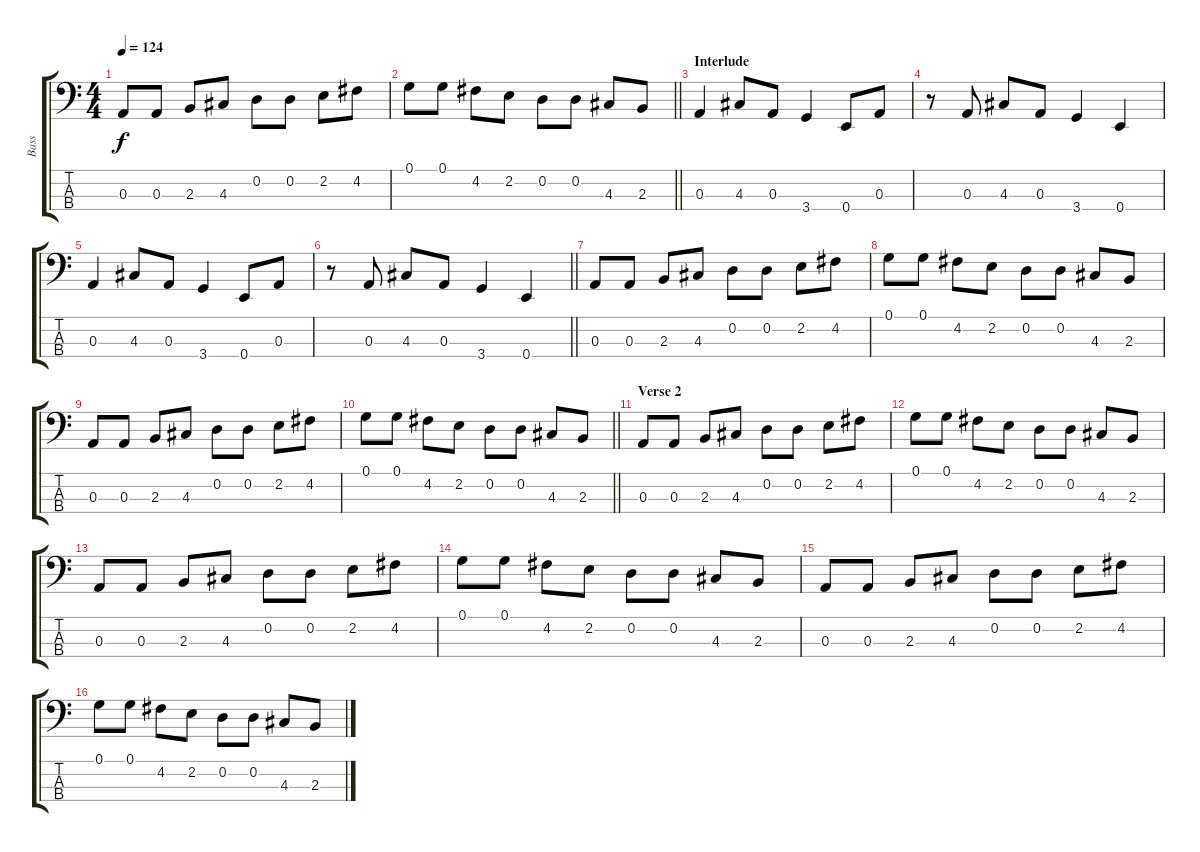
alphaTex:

\track ("Bass" "Bass") {instrument electricbasspick}
\staff {score tabs}
\tuning (G2 D2 A1 E1) {hide}
\ts (4 4)
\tempo 124
\clef f4
\ks c
0.3.8{dy f} 0.3.8 2.3.8 4.3.8 0.2.8 0.2.8 2.2.8 4.2.8 |
\barLineRight lightlight
0.1.8 0.1.8 4.2.8 2.2.8 0.2.8 0.2.8 4.3.8 2.3.8 |
\section ("" "Interlude")
0.3.4 4.3.8 0.3.8 3.4.4 0.4.8 0.3.8 |
r.8 0.3.8 4.3.8 0.3.8 3.4.4 0.4.4 |
0.3.4 4.3.8 0.3.8 3.4.4 0.4.8 0.3.8 |
\barLineRight lightlight
r.8 0.3.8 4.3.8 0.3.8 3.4.4 0.4.4 |
0.3.8 0.3.8 2.3.8 4.3.8 0.2.8 0.2.8 2.2.8 4.2.8 |
0.1.8 0.1.8 4.2.8 2.2.8 0.2.8 0.2.8 4.3.8 2.3.8 |
0.3.8 0.3.8 2.3.8 4.3.8 0.2.8 0.2.8 2.2.8 4.2.8 |
\barLineRight lightlight
0.1.8 0.1.8 4.2.8 2.2.8 0.2.8 0.2.8 4.3.8 2.3.8 |
\section ("" "Verse 2")
0.3.8 0.3.8 2.3.8 4.3.8 0.2.8 0.2.8 2.2.8 4.2.8 |
0.1.8 0.1.8 4.2.8 2.2.8 0.2.8 0.2.8 4.3.8 2.3.8 |
0.3.8 0.3.8 2.3.8 4.3.8 0.2.8 0.2.8 2.2.8 4.2.8 |
0.1.8 0.1.8 4.2.8 2.2.8 0.2.8 0.2.8 4.3.8 2.3.8 |
0.3.8 0.3.8 2.3.8 4.3.8 0.2.8 0.2.8 2.2.8 4.2.8 |
0.1.8 0.1.8 4.2.8 2.2.8 0.2.8 0.2.8 4.3.8 2.3.8
